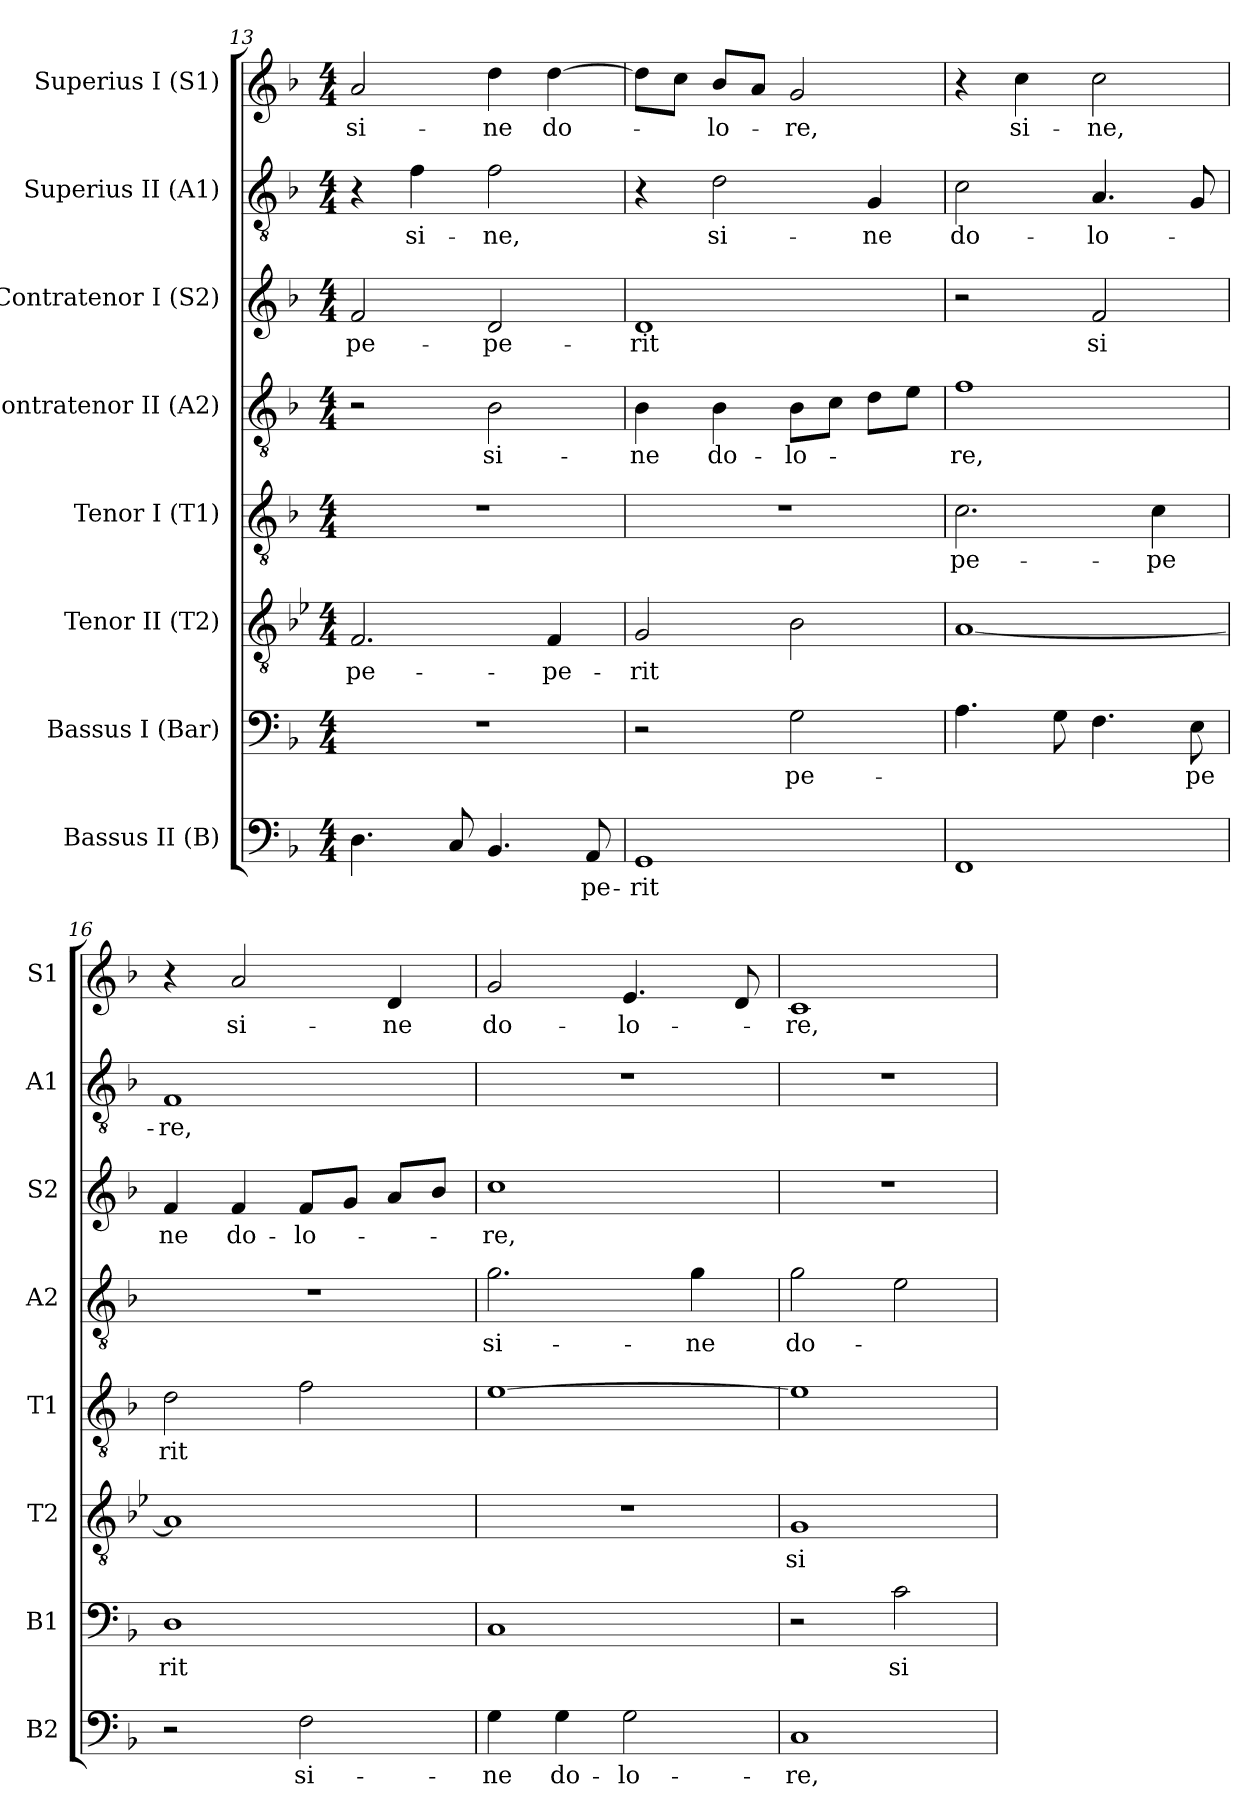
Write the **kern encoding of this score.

**kern	**text	**kern	**text	**kern	**text	**kern	**text	**kern	**text	**kern	**text	**kern	**text	**kern	**text
*part8	*part8	*part7	*part7	*part6	*part6	*part5	*part5	*part4	*part4	*part3	*part3	*part2	*part2	*part1	*part1
*staff8	*staff8	*staff7	*staff7	*staff6	*staff6	*staff5	*staff5	*staff4	*staff4	*staff3	*staff3	*staff2	*staff2	*staff1	*staff1
*I"Bassus II (B)	*	*I"Bassus I (Bar)	*	*I"Tenor II (T2)	*	*I"Tenor I (T1)	*	*I"Contratenor II (A2)	*	*I"Contratenor I (S2)	*	*I"Superius II (A1)	*	*I"Superius I (S1)	*
*I'B2	*	*I'B1	*	*I'T2	*	*I'T1	*	*I'A2	*	*I'S2	*	*I'A1	*	*I'S1	*
*clefF4	*	*clefF4	*	*clefGv2	*	*clefGv2	*	*clefGv2	*	*clefG2	*	*clefGv2	*	*clefG2	*
*k[b-]	*	*k[b-]	*	*k[b-e-]	*	*k[b-]	*	*k[b-]	*	*k[b-]	*	*k[b-]	*	*k[b-]	*
*F:	*	*F:	*	*B-:	*	*F:	*	*F:	*	*F:	*	*F:	*	*F:	*
*M4/4	*	*M4/4	*	*M4/4	*	*M4/4	*	*M4/4	*	*M4/4	*	*M4/4	*	*M4/4	*
=13	=13	=13	=13	=13	=13	=13	=13	=13	=13	=13	=13	=13	=13	=13	=13
!	!LO:LY:b	!	!	!	!LO:LY:b	!	!	!	!	!	!LO:LY:b	!	!	!	!LO:LY:b
4.D\	-­	1r	.	2.F/	pe-	1r	.	2r	.	2f/	pe-	4r	.	2a/	si-
!	!	!	!	!	!	!	!	!	!	!	!	!	!LO:LY:b	!	!
.	.	.	.	.	.	.	.	.	.	.	.	4f\	si-	.	.
8C/	.	.	.	.	.	.	.	.	.	.	.	.	.	.	.
!	!LO:LY:b	!	!	!	!	!	!	!	!LO:LY:b	!	!LO:LY:b	!	!LO:LY:b	!	!LO:LY:b
4.BB-/	­	.	.	.	.	.	.	2B-\	si-	2d/	-pe-	2f\	-ne,	4dd\	-ne
!	!	!	!	!	!LO:LY:b	!	!	!	!	!	!	!	!	!	!LO:LY:b
.	.	.	.	4F/	-pe-	.	.	.	.	.	.	.	.	[4dd\	do-
!	!LO:LY:b	!	!	!	!	!	!	!	!	!	!	!	!	!	!
8AA/	pe-	.	.	.	.	.	.	.	.	.	.	.	.	.	.
=14	=14	=14	=14	=14	=14	=14	=14	=14	=14	=14	=14	=14	=14	=14	=14
!	!LO:LY:b	!	!	!	!LO:LY:b	!	!	!	!LO:LY:b	!	!LO:LY:b	!	!	!	!
1GG	-rit	2r	.	2G/	-rit	1r	.	4B-\	-ne	1d	-rit	4r	.	8dd\L]	.
.	.	.	.	.	.	.	.	.	.	.	.	.	.	8cc\J	.
!	!	!	!	!	!	!	!	!	!LO:LY:b	!	!	!	!LO:LY:b	!	!LO:LY:b
.	.	.	.	.	.	.	.	4B-\	do-	.	.	2d\	si-	8b-/L	-lo-
.	.	.	.	.	.	.	.	.	.	.	.	.	.	8a/J	.
!	!	!	!LO:LY:b	!	!	!	!	!	!LO:LY:b	!	!	!	!	!	!LO:LY:b
.	.	2G\	pe-	2B-\	.	.	.	8B-\L	-lo-	.	.	.	.	2g/	-re,
.	.	.	.	.	.	.	.	8c\J	.	.	.	.	.	.	.
!	!	!	!	!	!	!	!	!	!LO:LY:b	!	!	!	!LO:LY:b	!	!
.	.	.	.	.	.	.	.	8d\L	-­	.	.	4G/	-ne	.	.
.	.	.	.	.	.	.	.	8e\J	.	.	.	.	.	.	.
=15	=15	=15	=15	=15	=15	=15	=15	=15	=15	=15	=15	=15	=15	=15	=15
!	!	!	!LO:LY:b	!	!	!	!LO:LY:b	!	!LO:LY:b	!	!	!	!LO:LY:b	!	!
1FF	.	4.A\	-­	[1A	.	2.c\	pe-	1f	re,	2r	.	2c\	do-	4r	.
!	!	!	!	!	!	!	!	!	!	!	!	!	!	!	!LO:LY:b
.	.	.	.	.	.	.	.	.	.	.	.	.	.	4cc\	si-
.	.	8G\	.	.	.	.	.	.	.	.	.	.	.	.	.
!	!	!	!LO:LY:b	!	!	!	!	!	!	!	!LO:LY:b	!	!LO:LY:b	!	!LO:LY:b
.	.	4.F\	­	.	.	.	.	.	.	2f/	si­	4.A/	-lo-	2cc\	-ne,
!	!	!	!	!	!	!	!LO:LY:b	!	!	!	!	!	!	!	!
.	.	.	.	.	.	4c\	-pe­	.	.	.	.	.	.	.	.
!	!	!	!LO:LY:b	!	!	!	!	!	!	!	!	!	!	!	!
.	.	8E\	pe­	.	.	.	.	.	.	.	.	8G/	.	.	.
!!LO:LB:g=z
=16	=16	=16	=16	=16	=16	=16	=16	=16	=16	=16	=16	=16	=16	=16	=16
!	!	!	!LO:LY:b	!	!	!	!LO:LY:b	!	!	!	!LO:LY:b	!	!LO:LY:b	!	!
2r	.	1D	rit	1A]	.	2d\	rit	1r	.	4f/	ne	1F	-re,	4r	.
!	!	!	!	!	!	!	!	!	!	!	!LO:LY:b	!	!	!	!LO:LY:b
.	.	.	.	.	.	.	.	.	.	4f/	do-	.	.	2a/	si-
!	!LO:LY:b	!	!	!	!	!	!	!	!	!	!LO:LY:b	!	!	!	!
2F\	si-	.	.	.	.	2f\	.	.	.	8f/L	-lo-	.	.	.	.
.	.	.	.	.	.	.	.	.	.	8g/J	.	.	.	.	.
!	!	!	!	!	!	!	!	!	!	!	!	!	!	!	!LO:LY:b
.	.	.	.	.	.	.	.	.	.	8a/L	.	.	.	4d/	-ne
.	.	.	.	.	.	.	.	.	.	8b-/J	.	.	.	.	.
=17	=17	=17	=17	=17	=17	=17	=17	=17	=17	=17	=17	=17	=17	=17	=17
!	!LO:LY:b	!	!	!	!	!	!	!	!LO:LY:b	!	!LO:LY:b	!	!	!	!LO:LY:b
4G\	-ne	1C	.	1r	.	[1e	.	2.g\	si-	1cc	-re,	1r	.	2g/	do-
!	!LO:LY:b	!	!	!	!	!	!	!	!	!	!	!	!	!	!
4G\	do-	.	.	.	.	.	.	.	.	.	.	.	.	.	.
!	!LO:LY:b	!	!	!	!	!	!	!	!	!	!	!	!	!	!LO:LY:b
2G\	-lo-	.	.	.	.	.	.	.	.	.	.	.	.	4.e/	-lo-
!	!	!	!	!	!	!	!	!	!LO:LY:b	!	!	!	!	!	!
.	.	.	.	.	.	.	.	4g\	-ne	.	.	.	.	.	.
.	.	.	.	.	.	.	.	.	.	.	.	.	.	8d/	.
=18	=18	=18	=18	=18	=18	=18	=18	=18	=18	=18	=18	=18	=18	=18	=18
!	!LO:LY:b	!	!	!	!LO:LY:b	!	!	!	!LO:LY:b	!	!	!	!	!	!LO:LY:b
1C	-re,	2r	.	1G	si-	1e]	.	2g\	do-	1r	.	1r	.	1c	-re,
!	!	!	!LO:LY:b	!	!	!	!	!	!	!	!	!	!	!	!
.	.	2c\	si-	.	.	.	.	2e\	.	.	.	.	.	.	.
=	=	=	=	=	=	=	=	=	=	=	=	=	=	=	=
*-	*-	*-	*-	*-	*-	*-	*-	*-	*-	*-	*-	*-	*-	*-	*-
